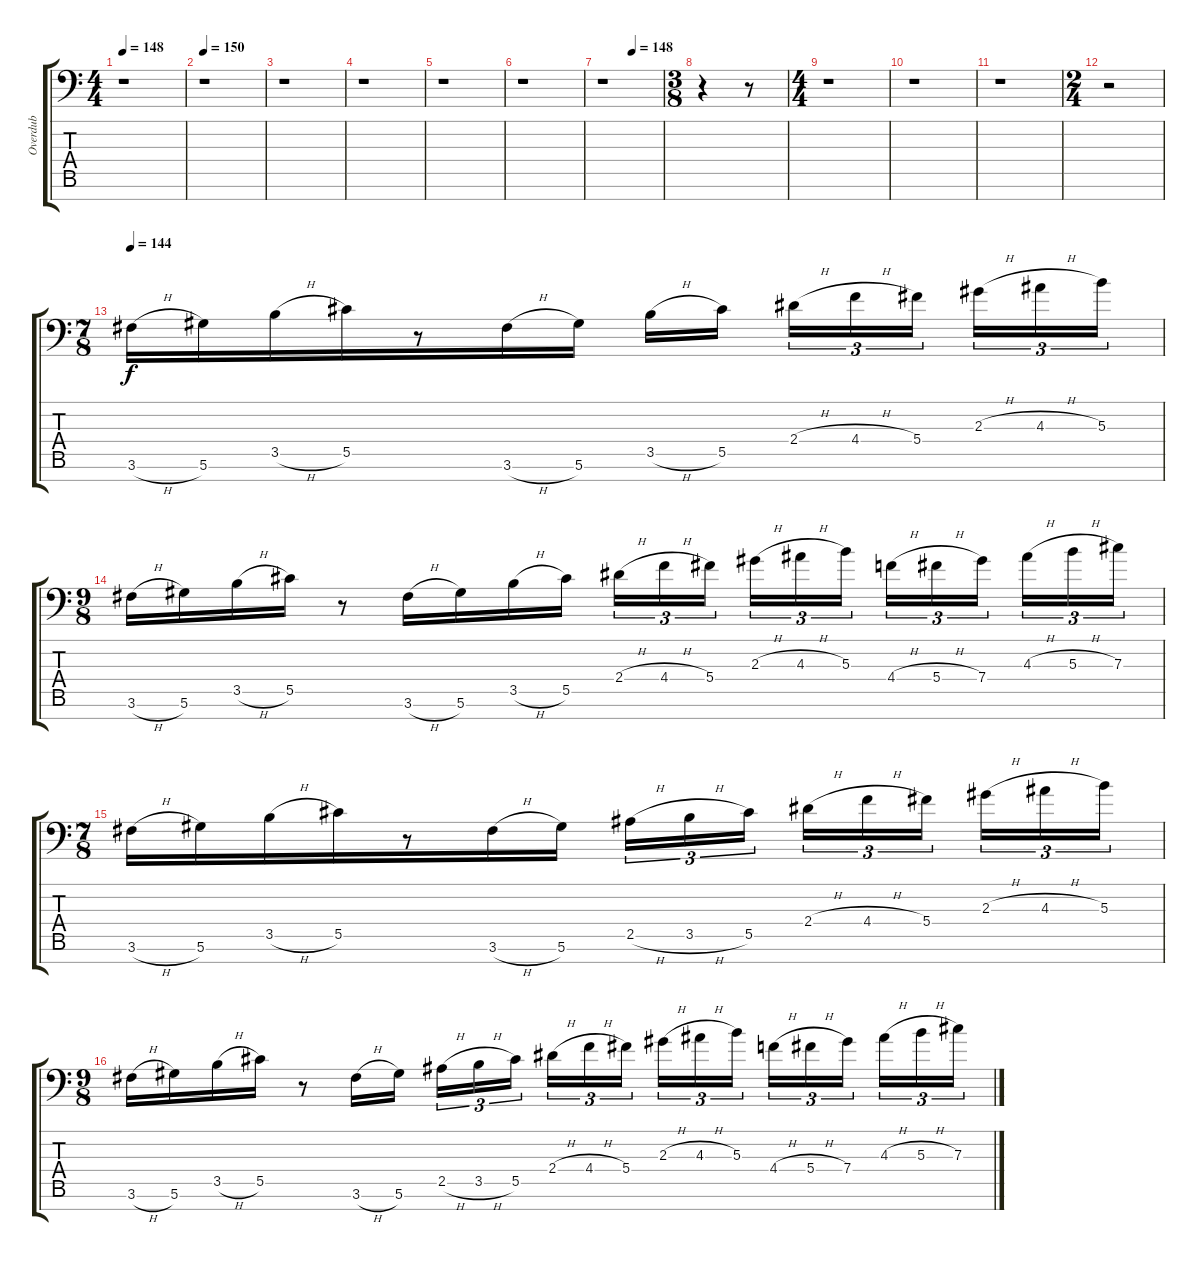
\track ("Overdub" "Overdub") {instrument overdrivenguitar}
\staff {score tabs}
\tuning (Eb4 Bb3 Gb3 Db3 Ab2 Eb2 Bb1) {hide}
\ts (4 4)
\tempo 148
\clef f4
\ks c
r.1{dy f} |
\tempo 150
r.1 |
r.1 |
r.1 |
r.1 |
r.1 |
\tempo (148 0.5)
r.1 |
\ts (3 8)
r.4 r.8 |
\ts (4 4)
r.1 |
r.1 |
r.1 |
\ts (2 4)
r.2 |
\ts (7 8)
\tempo 144
3.6{h}.16{balance 8} 5.6.16 3.5{h}.16 5.5.16 r.8 3.6{h}.16 5.6.16 3.5{h}.16 5.5.16 2.4{h}.16{tu (3 2)} 4.4{h}.16{tu (3 2)} 5.4.16{tu (3 2)} 2.3{h}.16{tu (3 2)} 4.3{h}.16{tu (3 2)} 5.3.16{tu (3 2)} |
\ts (9 8)
3.6{h}.16 5.6.16 3.5{h}.16 5.5.16 r.8 3.6{h}.16 5.6.16 3.5{h}.16 5.5.16{beam splitsecondary} 2.4{h}.16{tu (3 2)} 4.4{h}.16{tu (3 2)} 5.4.16{tu (3 2)} 2.3{h}.16{tu (3 2)} 4.3{h}.16{tu (3 2)} 5.3.16{tu (3 2) beam splitsecondary} 4.4{h}.16{tu (3 2)} 5.4{h}.16{tu (3 2)} 7.4.16{tu (3 2) beam splitsecondary} 4.3{h}.16{tu (3 2)} 5.3{h}.16{tu (3 2)} 7.3.16{tu (3 2)} |
\ts (7 8)
3.6{h}.16 5.6.16 3.5{h}.16 5.5.16 r.8 3.6{h}.16 5.6.16 2.5{h}.16{tu (3 2)} 3.5{h}.16{tu (3 2)} 5.5.16{tu (3 2)} 2.4{h}.16{tu (3 2)} 4.4{h}.16{tu (3 2)} 5.4.16{tu (3 2)} 2.3{h}.16{tu (3 2)} 4.3{h}.16{tu (3 2)} 5.3.16{tu (3 2)} |
\ts (9 8)
3.6{h}.16 5.6.16 3.5{h}.16 5.5.16 r.8 3.6{h}.16 5.6.16{beam splitsecondary} 2.5{h}.16{tu (3 2)} 3.5{h}.16{tu (3 2)} 5.5.16{tu (3 2) beam splitsecondary} 2.4{h}.16{tu (3 2)} 4.4{h}.16{tu (3 2)} 5.4.16{tu (3 2)} 2.3{h}.16{tu (3 2)} 4.3{h}.16{tu (3 2)} 5.3.16{tu (3 2) beam splitsecondary} 4.4{h}.16{tu (3 2)} 5.4{h}.16{tu (3 2)} 7.4.16{tu (3 2) beam splitsecondary} 4.3{h}.16{tu (3 2)} 5.3{h}.16{tu (3 2)} 7.3.16{tu (3 2)}
